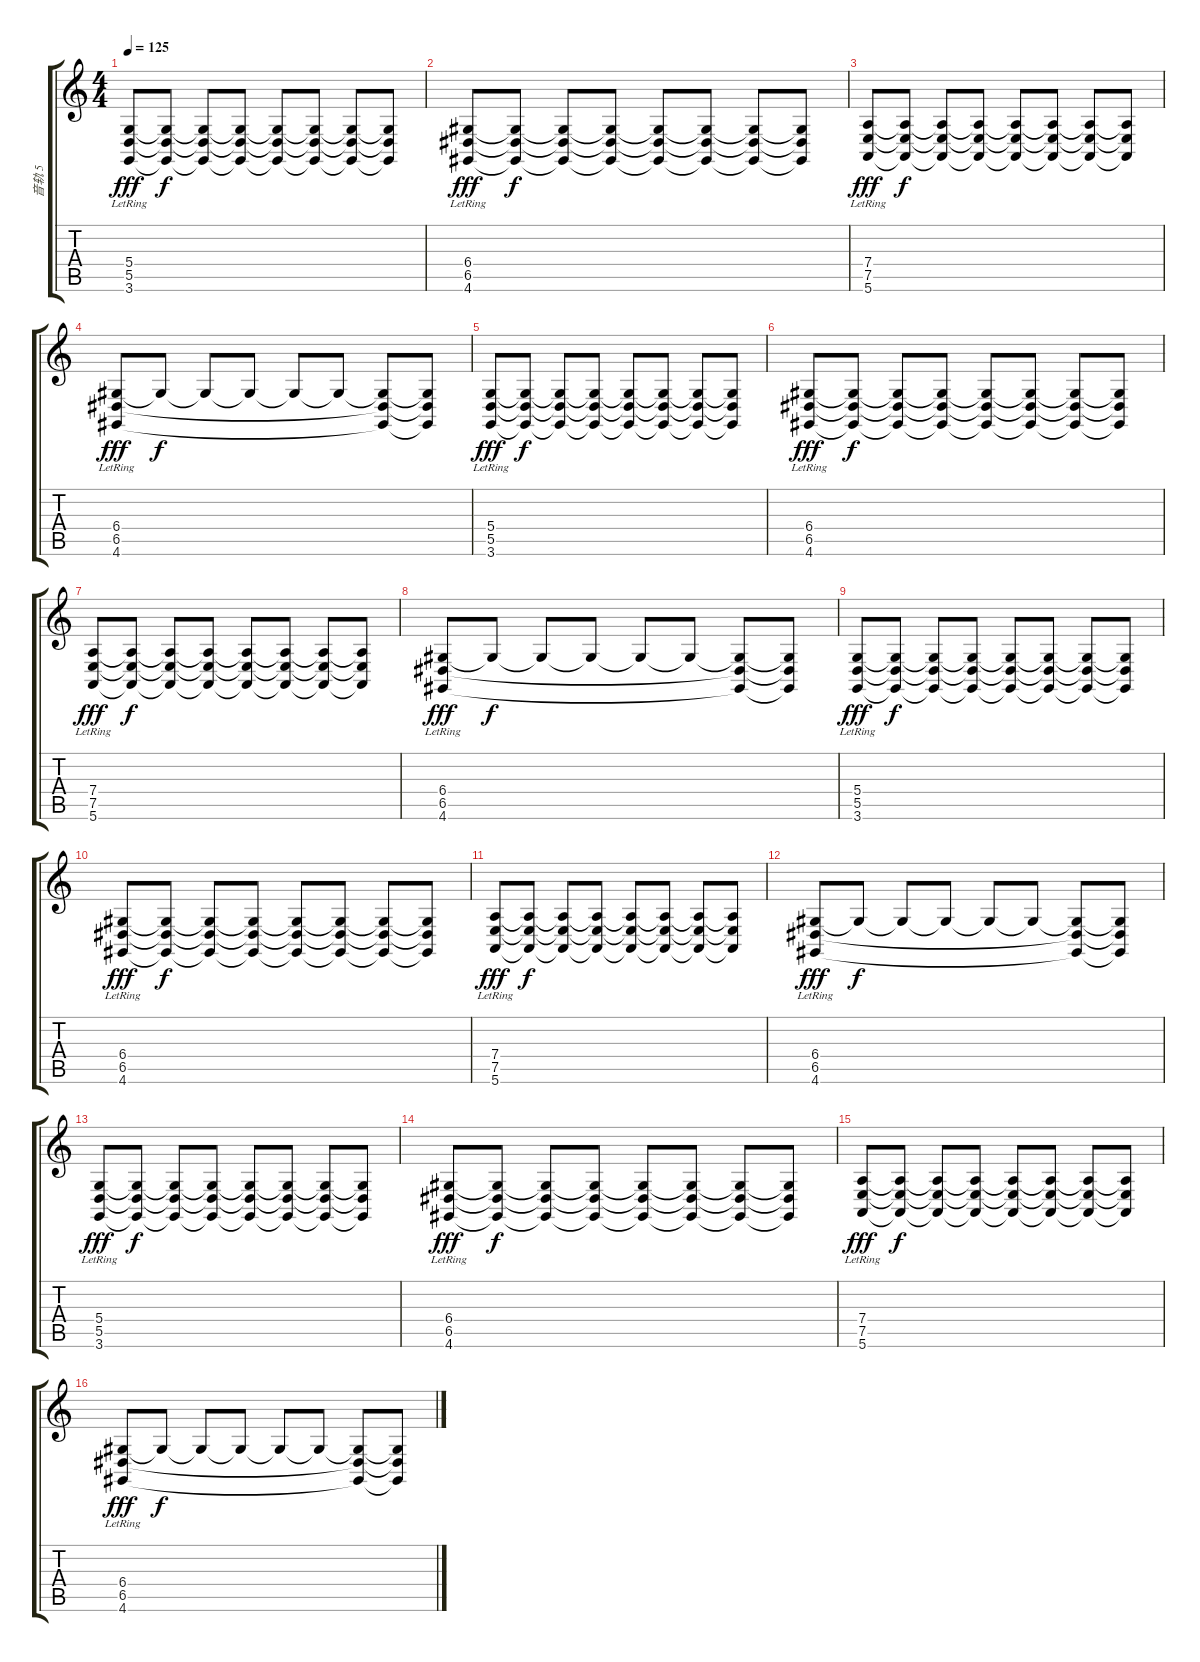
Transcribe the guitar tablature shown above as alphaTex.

\track ("音轨 5" "音轨 5") {instrument electricgrandpiano}
\staff {score tabs}
\tuning (E4 B3 G3 D3 A2 E2) {hide}
\ts (4 4)
\tempo 125
\clef g2
\ks c
(5.4{lr} 5.5{lr} 3.6{lr}).8{dy fff instrument electricgrandpiano} (5.4{t} 5.5{t} 3.6{t}).8{dy f} (5.4{t} 5.5{t} 3.6{t}).8 (5.4{t} 5.5{t} 3.6{t}).8 (5.4{t} 5.5{t} 3.6{t}).8 (5.4{t} 5.5{t} 3.6{t}).8 (5.4{t} 5.5{t} 3.6{t}).8 (5.4{t} 5.5{t} 3.6{t}).8 |
(6.4{lr} 6.5{lr} 4.6{lr}).8{dy fff} (6.4{t} 6.5{t} 4.6{t}).8{dy f} (6.4{t} 6.5{t} 4.6{t}).8 (6.4{t} 6.5{t} 4.6{t}).8 (6.4{t} 6.5{t} 4.6{t}).8 (6.4{t} 6.5{t} 4.6{t}).8 (6.4{t} 6.5{t} 4.6{t}).8 (6.4{t} 6.5{t} 4.6{t}).8 |
(7.4{lr} 7.5{lr} 5.6{lr}).8{dy fff} (7.4{t} 7.5{t} 5.6{t}).8{dy f} (7.4{t} 7.5{t} 5.6{t}).8 (7.4{t} 7.5{t} 5.6{t}).8 (7.4{t} 7.5{t} 5.6{t}).8 (7.4{t} 7.5{t} 5.6{t}).8 (7.4{t} 7.5{t} 5.6{t}).8 (7.4{t} 7.5{t} 5.6{t}).8 |
(6.4{lr} 6.5{lr} 4.6{lr}).8{dy fff} 6.4{t}.8{dy f} 6.4{t}.8 6.4{t}.8 6.4{t}.8 6.4{t}.8 (6.4{t} 6.5{t} 4.6{t}).8 (6.4{t} 6.5{t} 4.6{t}).8 |
(5.4{lr} 5.5{lr} 3.6{lr}).8{dy fff} (5.4{t} 5.5{t} 3.6{t}).8{dy f} (5.4{t} 5.5{t} 3.6{t}).8 (5.4{t} 5.5{t} 3.6{t}).8 (5.4{t} 5.5{t} 3.6{t}).8 (5.4{t} 5.5{t} 3.6{t}).8 (5.4{t} 5.5{t} 3.6{t}).8 (5.4{t} 5.5{t} 3.6{t}).8 |
(6.4{lr} 6.5{lr} 4.6).8{dy fff} (6.4{t} 6.5{t} 4.6{t}).8{dy f} (6.4{t} 6.5{t} 4.6{t}).8 (6.4{t} 6.5{t} 4.6{t}).8 (6.4{t} 6.5{t} 4.6{t}).8 (6.4{t} 6.5{t} 4.6{t}).8 (6.4{t} 6.5{t} 4.6{t}).8 (6.4{t} 6.5{t} 4.6{t}).8 |
(7.4{lr} 7.5{lr} 5.6{lr}).8{dy fff} (7.4{t} 7.5{t} 5.6{t}).8{dy f} (7.4{t} 7.5{t} 5.6{t}).8 (7.4{t} 7.5{t} 5.6{t}).8 (7.4{t} 7.5{t} 5.6{t}).8 (7.4{t} 7.5{t} 5.6{t}).8 (7.4{t} 7.5{t} 5.6{t}).8 (7.4{t} 7.5{t} 5.6{t}).8 |
(6.4{lr} 6.5{lr} 4.6{lr}).8{dy fff} 6.4{t}.8{dy f} 6.4{t}.8 6.4{t}.8 6.4{t}.8 6.4{t}.8 (6.4{t} 6.5{t} 4.6{t}).8 (6.4{t} 6.5{t} 4.6{t}).8 |
(5.4{lr} 5.5 3.6{lr}).8{dy fff} (5.4{t} 5.5{t} 3.6{t}).8{dy f} (5.4{t} 5.5{t} 3.6{t}).8 (5.4{t} 5.5{t} 3.6{t}).8 (5.4{t} 5.5{t} 3.6{t}).8 (5.4{t} 5.5{t} 3.6{t}).8 (5.4{t} 5.5{t} 3.6{t}).8 (5.4{t} 5.5{t} 3.6{t}).8 |
(6.4{lr} 6.5{lr} 4.6{lr}).8{dy fff} (6.4{t} 6.5{t} 4.6{t}).8{dy f} (6.4{t} 6.5{t} 4.6{t}).8 (6.4{t} 6.5{t} 4.6{t}).8 (6.4{t} 6.5{t} 4.6{t}).8 (6.4{t} 6.5{t} 4.6{t}).8 (6.4{t} 6.5{t} 4.6{t}).8 (6.4{t} 6.5{t} 4.6{t}).8 |
(7.4{lr} 7.5{lr} 5.6{lr}).8{dy fff} (7.4{t} 7.5{t} 5.6{t}).8{dy f} (7.4{t} 7.5{t} 5.6{t}).8 (7.4{t} 7.5{t} 5.6{t}).8 (7.4{t} 7.5{t} 5.6{t}).8 (7.4{t} 7.5{t} 5.6{t}).8 (7.4{t} 7.5{t} 5.6{t}).8 (7.4{t} 7.5{t} 5.6{t}).8 |
(6.4{lr} 6.5{lr} 4.6{lr}).8{dy fff} 6.4{t}.8{dy f} 6.4{t}.8 6.4{t}.8 6.4{t}.8 6.4{t}.8 (6.4{t} 6.5{t} 4.6{t}).8 (6.4{t} 6.5{t} 4.6{t}).8 |
(5.4{lr} 5.5{lr} 3.6{lr}).8{dy fff} (5.4{t} 5.5{t} 3.6{t}).8{dy f} (5.4{t} 5.5{t} 3.6{t}).8 (5.4{t} 5.5{t} 3.6{t}).8 (5.4{t} 5.5{t} 3.6{t}).8 (5.4{t} 5.5{t} 3.6{t}).8 (5.4{t} 5.5{t} 3.6{t}).8 (5.4{t} 5.5{t} 3.6{t}).8 |
(6.4{lr} 6.5{lr} 4.6{lr}).8{dy fff} (6.4{t} 6.5{t} 4.6{t}).8{dy f} (6.4{t} 6.5{t} 4.6{t}).8 (6.4{t} 6.5{t} 4.6{t}).8 (6.4{t} 6.5{t} 4.6{t}).8 (6.4{t} 6.5{t} 4.6{t}).8 (6.4{t} 6.5{t} 4.6{t}).8 (6.4{t} 6.5{t} 4.6{t}).8 |
(7.4{lr} 7.5{lr} 5.6{lr}).8{dy fff} (7.4{t} 7.5{t} 5.6{t}).8{dy f} (7.4{t} 7.5{t} 5.6{t}).8 (7.4{t} 7.5{t} 5.6{t}).8 (7.4{t} 7.5{t} 5.6{t}).8 (7.4{t} 7.5{t} 5.6{t}).8 (7.4{t} 7.5{t} 5.6{t}).8 (7.4{t} 7.5{t} 5.6{t}).8 |
(6.4{lr} 6.5{lr} 4.6{lr}).8{dy fff} 6.4{t}.8{dy f} 6.4{t}.8 6.4{t}.8 6.4{t}.8 6.4{t}.8 (6.4{t} 6.5{t} 4.6{t}).8 (6.4{t} 6.5{t} 4.6{t}).8
